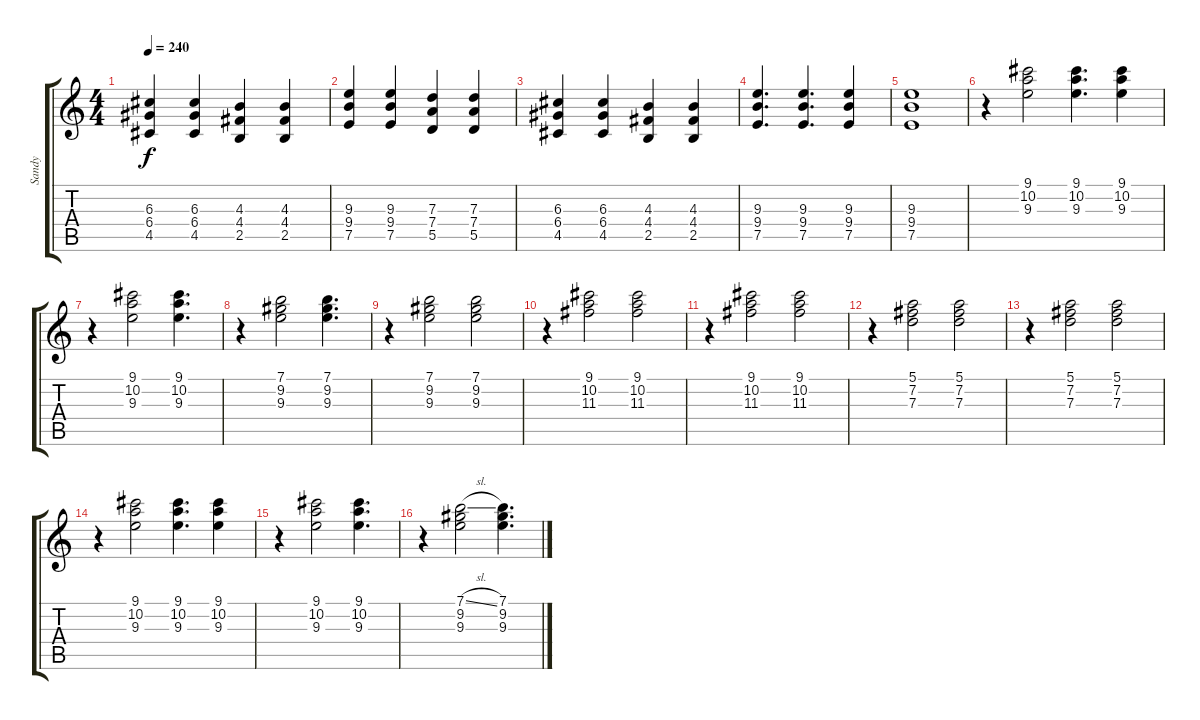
\track ("Sandy" "Sandy") {instrument acousticguitarsteel}
\staff {score tabs}
\tuning (E4 B3 G3 D3 A2 E2) {hide}
\ts (4 4)
\tempo 240
\clef g2
\ks c
(6.3 6.4 4.5).4{dy f} (6.3 6.4 4.5).4 (4.3 4.4 2.5).4 (4.3 4.4 2.5).4 |
(9.3 9.4 7.5).4 (9.3 9.4 7.5).4 (7.3 7.4 5.5).4 (7.3 7.4 5.5).4 |
(6.3 6.4 4.5).4 (6.3 6.4 4.5).4 (4.3 4.4 2.5).4 (4.3 4.4 2.5).4 |
(9.3 9.4 7.5).4{d} (9.3 9.4 7.5).4{d} (9.3 9.4 7.5).4 |
(9.3 9.4 7.5).1 |
r.4 (9.1 10.2 9.3).2 (9.1 10.2 9.3).4{d} (9.1 10.2 9.3).4 |
r.4 (9.1 10.2 9.3).2 (9.1 10.2 9.3).4{d} |
r.4 (7.1 9.2 9.3).2 (7.1 9.2 9.3).4{d} |
r.4 (7.1 9.2 9.3).2 (7.1 9.2 9.3).2 |
r.4 (9.1 10.2 11.3).2 (9.1 10.2 11.3).2 |
r.4 (9.1 10.2 11.3).2 (9.1 10.2 11.3).2 |
r.4 (5.1 7.2 7.3).2 (5.1 7.2 7.3).2 |
r.4 (5.1 7.2 7.3).2 (5.1 7.2 7.3).2 |
r.4 (9.1 10.2 9.3).2 (9.1 10.2 9.3).4{d} (9.1 10.2 9.3).4 |
r.4 (9.1 10.2 9.3).2 (9.1 10.2 9.3).4{d} |
r.4 (7.1{sl} 9.2 9.3).2 (7.1 9.2 9.3).4{d}
